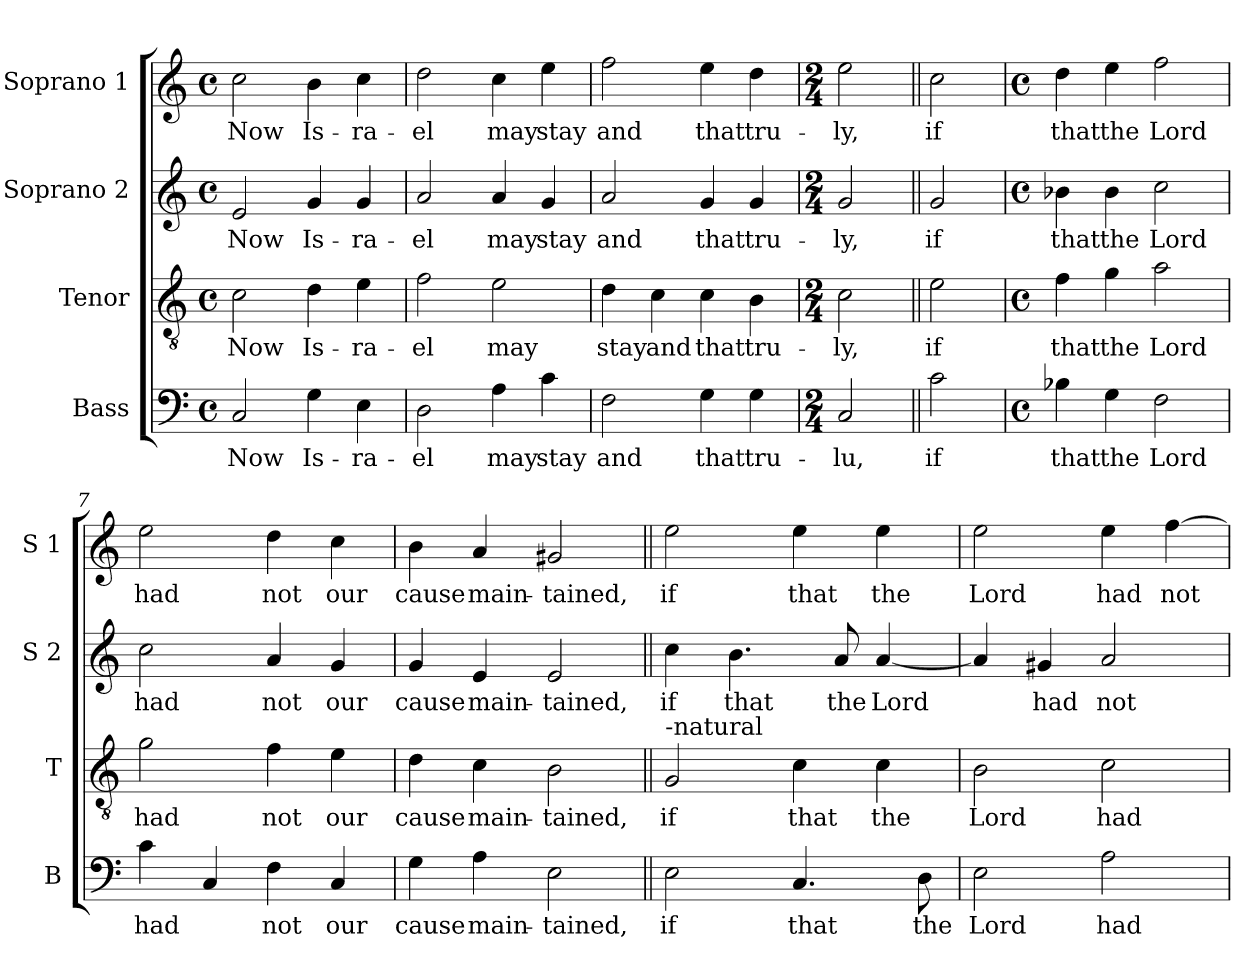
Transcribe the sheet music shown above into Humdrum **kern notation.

**kern	**text	**kern	**text	**kern	**text	**kern	**text
*part4	*part4	*part3	*part3	*part2	*part2	*part1	*part1
*staff4	*staff4	*staff3	*staff3	*staff2	*staff2	*staff1	*staff1
*I"Bass	*	*I"Tenor	*	*I"Soprano 2	*	*I"Soprano 1	*
*I'B	*	*I'T	*	*I'S 2	*	*I'S 1	*
*clefF4	*	*clefGv2	*	*clefG2	*	*clefG2	*
*k[]	*	*k[]	*	*k[]	*	*k[]	*
*C:	*	*C:	*	*C:	*	*C:	*
*M4/4	*	*M4/4	*	*M4/4	*	*M4/4	*
*met(c)	*	*met(c)	*	*met(c)	*	*met(c)	*
=1	=1	=1	=1	=1	=1	=1	=1
!	!LO:LY:b	!	!LO:LY:b	!	!LO:LY:b	!	!LO:LY:b
2C/	Now	2c\	Now	2e/	Now	2cc\	Now
!	!LO:LY:b	!	!LO:LY:b	!	!LO:LY:b	!	!LO:LY:b
4G\	Is-	4d\	Is-	4g/	Is-	4b\	Is-
!	!LO:LY:b	!	!LO:LY:b	!	!LO:LY:b	!	!LO:LY:b
4E\	-ra-	4e\	-ra-	4g/	-ra-	4cc\	-ra-
=2	=2	=2	=2	=2	=2	=2	=2
!	!LO:LY:b	!	!LO:LY:b	!	!LO:LY:b	!	!LO:LY:b
2D\	-el	2f\	-el	2a/	-el	2dd\	-el
!	!LO:LY:b	!	!LO:LY:b	!	!LO:LY:b	!	!LO:LY:b
4A\	may	2e\	may	4a/	may	4cc\	may
!	!LO:LY:b	!	!	!	!LO:LY:b	!	!LO:LY:b
4c\	stay	.	.	4g/	stay	4ee\	stay
=3	=3	=3	=3	=3	=3	=3	=3
!	!LO:LY:b	!	!LO:LY:b	!	!LO:LY:b	!	!LO:LY:b
2F\	and	4d\	stay	2a/	and	2ff\	and
!	!	!	!LO:LY:b	!	!	!	!
.	.	4c\	and	.	.	.	.
!	!LO:LY:b	!	!LO:LY:b	!	!LO:LY:b	!	!LO:LY:b
4G\	that	4c\	that	4g/	that	4ee\	that
!	!LO:LY:b	!	!LO:LY:b	!	!LO:LY:b	!	!LO:LY:b
4G\	tru-	4B\	tru-	4g/	tru-	4dd\	tru-
=4	=4	=4	=4	=4	=4	=4	=4
*M2/4	*	*M2/4	*	*M2/4	*	*M2/4	*
!	!LO:LY:b	!	!LO:LY:b	!	!LO:LY:b	!	!LO:LY:b
2C/	-lu,	2c\	-ly,	2g/	-ly,	2ee\	-ly,
=5||	=5||	=5||	=5||	=5||	=5||	=5||	=5||
!	!LO:LY:b	!	!LO:LY:b	!	!LO:LY:b	!	!LO:LY:b
2c\	if	2e\	if	2g/	if	2cc\	if
!!LO:LB:g=z
=6	=6	=6	=6	=6	=6	=6	=6
*M4/4	*	*M4/4	*	*M4/4	*	*M4/4	*
*met(c)	*	*met(c)	*	*met(c)	*	*met(c)	*
!	!LO:LY:b	!	!LO:LY:b	!	!LO:LY:b	!	!LO:LY:b
4B-X\	that	4f\	that	4b-X\	that	4dd\	that
!	!LO:LY:b	!	!LO:LY:b	!	!LO:LY:b	!	!LO:LY:b
4G\	the	4g\	the	4b-\	the	4ee\	the
!	!LO:LY:b	!	!LO:LY:b	!	!LO:LY:b	!	!LO:LY:b
2F\	Lord	2a\	Lord	2cc\	Lord	2ff\	Lord
=7	=7	=7	=7	=7	=7	=7	=7
!	!LO:LY:b	!	!LO:LY:b	!	!LO:LY:b	!	!LO:LY:b
4c\	had	2g\	had	2cc\	had	2ee\	had
4C/	.	.	.	.	.	.	.
!	!LO:LY:b	!	!LO:LY:b	!	!LO:LY:b	!	!LO:LY:b
4F\	not	4f\	not	4a/	not	4dd\	not
!	!LO:LY:b	!	!LO:LY:b	!	!LO:LY:b	!	!LO:LY:b
4C/	our	4e\	our	4g/	our	4cc\	our
=8	=8	=8	=8	=8	=8	=8	=8
!	!LO:LY:b	!	!LO:LY:b	!	!LO:LY:b	!	!LO:LY:b
4G\	cause	4d\	cause	4g/	cause	4b\	cause
!	!LO:LY:b	!	!LO:LY:b	!	!LO:LY:b	!	!LO:LY:b
4A\	main-	4c\	main-	4e/	main-	4a/	main-
!	!LO:LY:b	!	!LO:LY:b	!	!LO:LY:b	!	!LO:LY:b
2E\	-tained,	2B\	-tained,	2e/	-tained,	2g#X/	-tained,
=9||	=9||	=9||	=9||	=9||	=9||	=9||	=9||
!	!	!LO:TX:a:t=-natural	!	!	!	!	!
!	!LO:LY:b	!	!LO:LY:b	!	!LO:LY:b	!	!LO:LY:b
2E\	if	2G/	if	4cc\	if	2ee\	if
!	!	!	!	!	!LO:LY:b	!	!
.	.	.	.	4.b\	that	.	.
!	!LO:LY:b	!	!LO:LY:b	!	!	!	!LO:LY:b
4.C/	that	4c\	that	.	.	4ee\	that
!	!	!	!	!	!LO:LY:b	!	!
.	.	.	.	8a/	the	.	.
!	!	!	!LO:LY:b	!	!LO:LY:b	!	!LO:LY:b
.	.	4c\	the	[4a/	Lord	4ee\	the
!	!LO:LY:b	!	!	!	!	!	!
8D\	the	.	.	.	.	.	.
=10	=10	=10	=10	=10	=10	=10	=10
!	!LO:LY:b	!	!LO:LY:b	!	!	!	!LO:LY:b
2E\	Lord	2B\	Lord	4a/]	.	2ee\	Lord
!	!	!	!	!	!LO:LY:b	!	!
.	.	.	.	4g#X/	had	.	.
!	!LO:LY:b	!	!LO:LY:b	!	!LO:LY:b	!	!LO:LY:b
2A\	had	2c\	had	2a/	not	4ee\	had
!	!	!	!	!	!	!	!LO:LY:b
.	.	.	.	.	.	[4ff\	not
=	=	=	=	=	=	=	=
*-	*-	*-	*-	*-	*-	*-	*-
